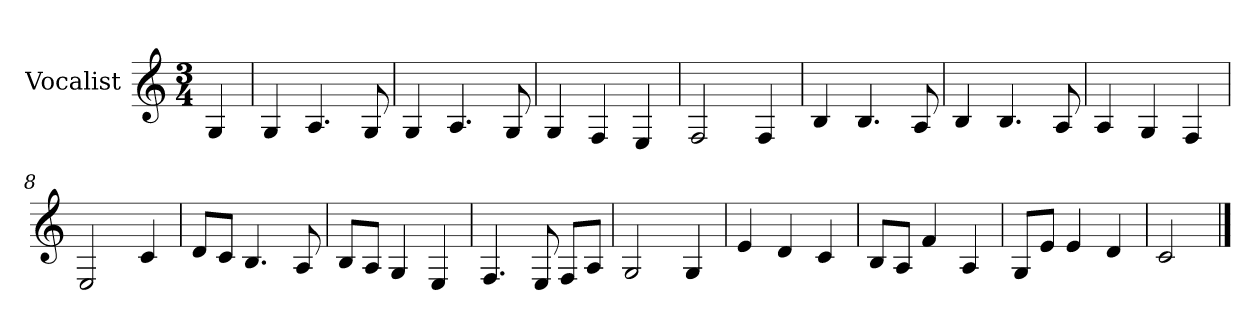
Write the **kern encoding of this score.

**kern
*part1
*staff1
*I"Vocalist
*k[]
*C:
*M3/4
=
4G
=1
4G
4.A
8G
=2
4G
4.A
8G
=3
4G
4F
4E
=4
2F
4F
=5
4B
4.B
8A
=6
4B
4.B
8A
=7
4A
4G
4F
=8
2E
4c
=9
8dL
8cJ
4.B
8A
=10
8BL
8AJ
4G
4E
=11
4.F
8E
8FL
8AJ
=12
2G
4G
=13
4e
4d
4c
=14
8BL
8AJ
4f
4A
=15
8GL
8eJ
4e
4d
=16
2c
==
*-
